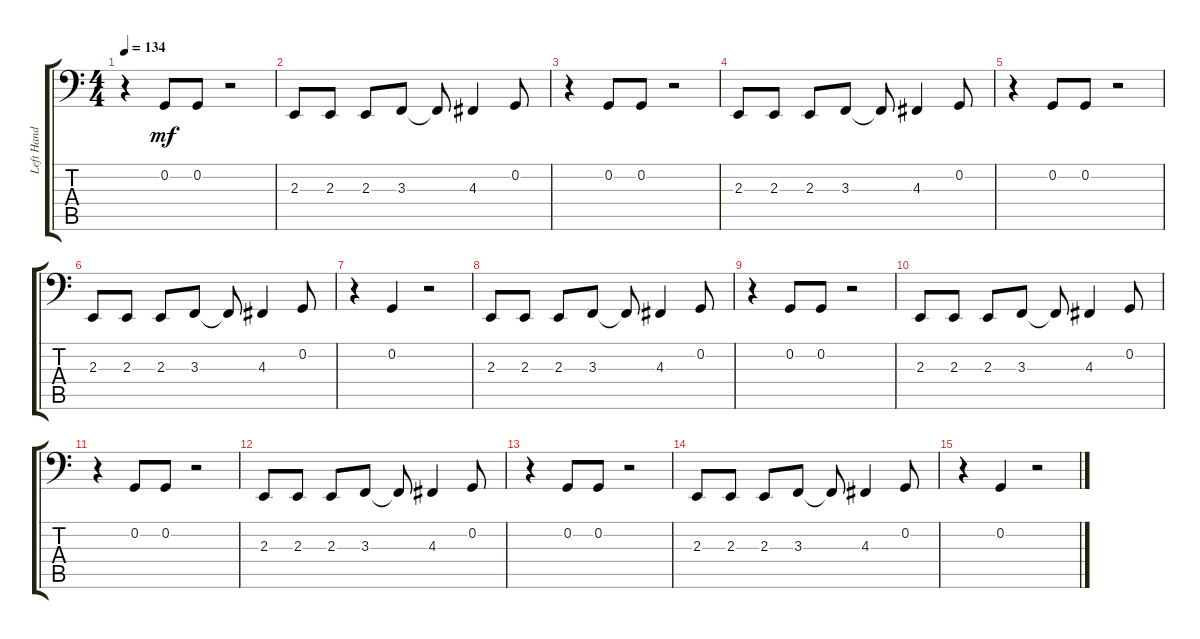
\track ("Left Hand" "Left Hand") {instrument brightacousticpiano}
\staff {score tabs}
\tuning (C3 G2 D2 A1 E1 B0) {hide}
\ts (4 4)
\tempo 134
\clef f4
\ks c
r.4{dy mf} 0.2.8 0.2.8 r.2 |
2.3.8 2.3.8 2.3.8 3.3.8 3.3{t}.8 4.3.4 0.2.8 |
r.4 0.2.8 0.2.8 r.2 |
2.3.8 2.3.8 2.3.8 3.3.8 3.3{t}.8 4.3.4 0.2.8 |
r.4 0.2.8 0.2.8 r.2 |
2.3.8 2.3.8 2.3.8 3.3.8 3.3{t}.8 4.3.4 0.2.8 |
r.4 0.2.4 r.2 |
2.3.8 2.3.8 2.3.8 3.3.8 3.3{t}.8 4.3.4 0.2.8 |
r.4 0.2.8 0.2.8 r.2 |
2.3.8 2.3.8 2.3.8 3.3.8 3.3{t}.8 4.3.4 0.2.8 |
r.4 0.2.8 0.2.8 r.2 |
2.3.8 2.3.8 2.3.8 3.3.8 3.3{t}.8 4.3.4 0.2.8 |
r.4 0.2.8 0.2.8 r.2 |
2.3.8 2.3.8 2.3.8 3.3.8 3.3{t}.8 4.3.4 0.2.8 |
r.4 0.2.4 r.2
